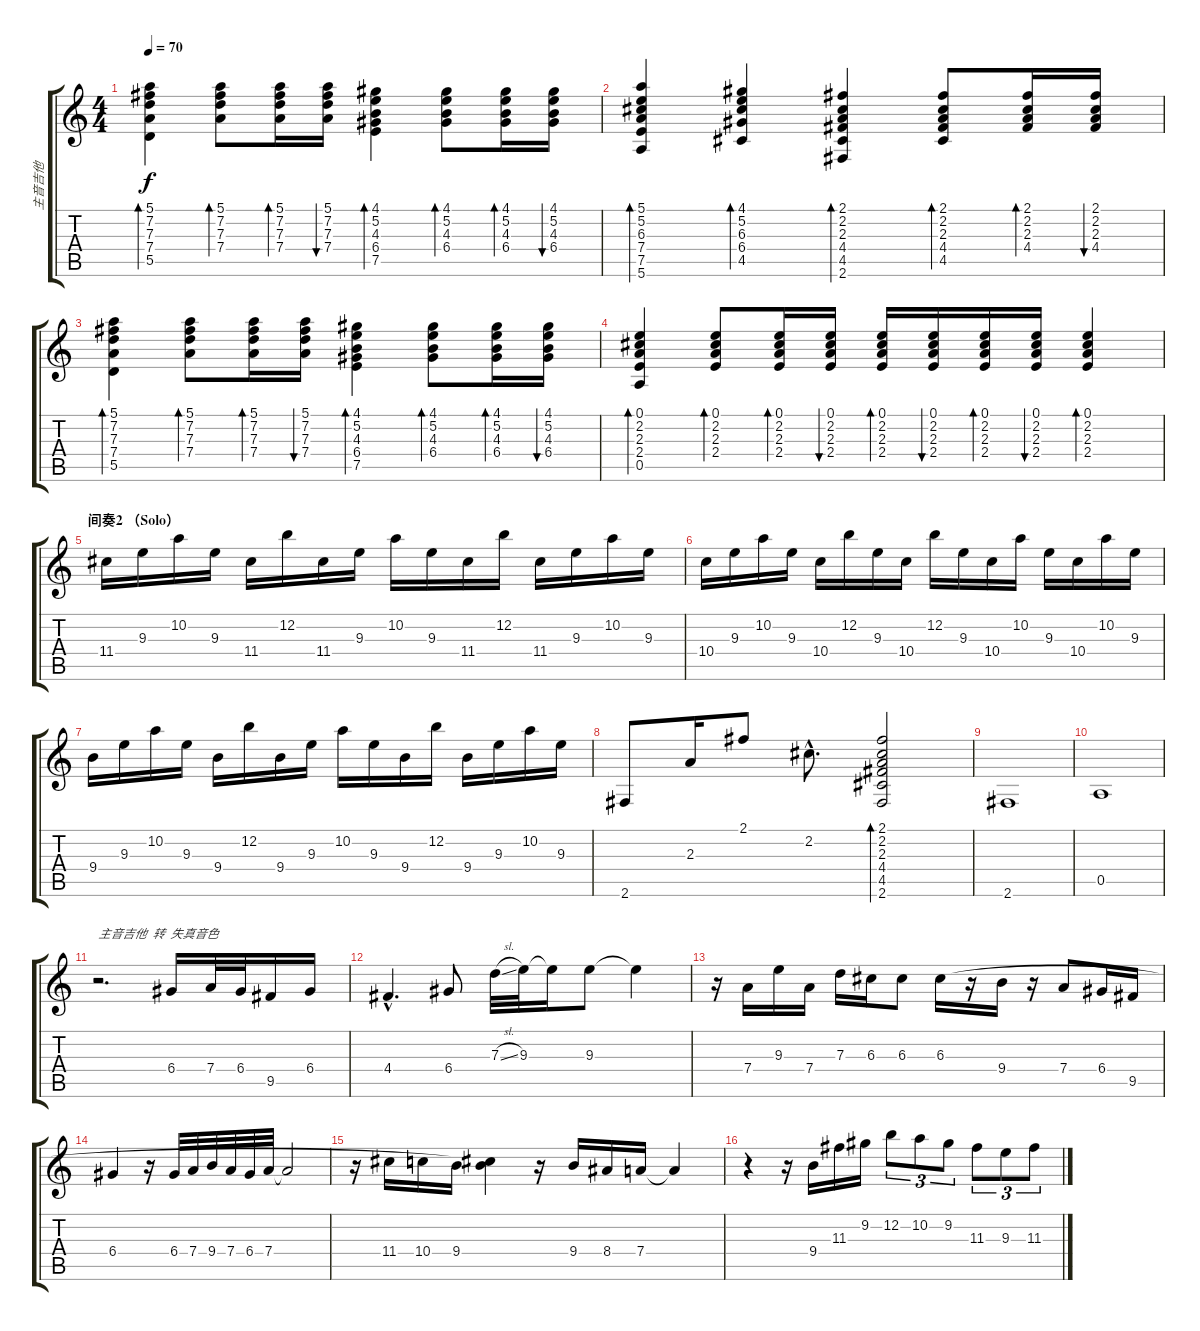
\track ("主音吉他" "主音吉他") {instrument acousticguitarsteel}
\staff {score tabs}
\tuning (E4 B3 G3 D3 A2 E2) {hide}
\ts (4 4)
\tempo 70
\clef g2
\ks c
(5.1 7.2 7.3 7.4 5.5).4{bd 30 dy f} (5.1 7.2 7.3 7.4).8{bd 30} (5.1 7.2 7.3 7.4).16{bd 30} (5.1 7.2 7.3 7.4).16{bu 30} (4.1 5.2 4.3 6.4 7.5).4{bd 30} (4.1 5.2 4.3 6.4).8{bd 30} (4.1 5.2 4.3 6.4).16{bd 30} (4.1 5.2 4.3 6.4).16{bu 30} |
(5.1 5.2 6.3 7.4 7.5 5.6).4{bd 30} (4.1 5.2 6.3 6.4 4.5).4{bd 30} (2.1 2.2 2.3 4.4 4.5 2.6).4{bd 30} (2.1 2.2 2.3 4.4 4.5).8{bd 30} (2.1 2.2 2.3 4.4).16{bd 30} (2.1 2.2 2.3 4.4).16{bu 30} |
(5.1 7.2 7.3 7.4 5.5).4{bd 30} (5.1 7.2 7.3 7.4).8{bd 30} (5.1 7.2 7.3 7.4).16{bd 30} (5.1 7.2 7.3 7.4).16{bu 30} (4.1 5.2 4.3 6.4 7.5).4{bd 30} (4.1 5.2 4.3 6.4).8{bd 30} (4.1 5.2 4.3 6.4).16{bd 30} (4.1 5.2 4.3 6.4).16{bu 30} |
(0.1 2.2 2.3 2.4 0.5).4{bd 30} (0.1 2.2 2.3 2.4).8{bd 60} (0.1 2.2 2.3 2.4).16{bd 60} (0.1 2.2 2.3 2.4).16{bu 60} (0.1 2.2 2.3 2.4).16{bd 60} (0.1 2.2 2.3 2.4).16{bu 60} (0.1 2.2 2.3 2.4).16{bd 60} (0.1 2.2 2.3 2.4).16{bu 60} (0.1 2.2 2.3 2.4).4{bd 60} |
\section ("" "间奏2 （Solo）")
11.4.16{volume 11} 9.3.16 10.2.16 9.3.16 11.4.16 12.2.16 11.4.16 9.3.16 10.2.16 9.3.16 11.4.16 12.2.16 11.4.16 9.3.16 10.2.16 9.3.16 |
10.4.16 9.3.16 10.2.16 9.3.16 10.4.16 12.2.16 9.3.16 10.4.16 12.2.16 9.3.16 10.4.16 10.2.16 9.3.16 10.4.16 10.2.16 9.3.16 |
9.4.16 9.3.16 10.2.16 9.3.16 9.4.16 12.2.16 9.4.16 9.3.16 10.2.16 9.3.16 9.4.16 12.2.16 9.4.16 9.3.16 10.2.16 9.3.16 |
2.6.8 2.3.16 2.1.8 2.2{hac}.8{d} (2.1 2.2 2.3 4.4 4.5 2.6).2{bd 120} |
2.6.1 |
0.5.1 |
r.2{d txt "主音吉他  转  失真音色"} 6.4.16{volume 15 instrument overdrivenguitar} 7.4.32 6.4.32 9.5.16 6.4.16 |
4.4{hac}.4{d} 6.4.8 7.3{sl}.32 9.3.32 9.3{t}.16 9.3.8 9.3{t}.4 |
r.16 7.4.16 9.3.16 7.4.16 7.3.16 6.3.16 6.3.8 6.3.16 r.16 9.4.16 r.16 7.4.8 6.4.16 9.5.16 |
6.4.4 r.16 6.4.32 7.4.32 9.4.32 7.4.32 6.4.32 7.4.32 7.4{t}.2 |
r.16 11.4.16 10.4.16 9.4.16 (6.3{t} 9.4{t}).4 r.16 9.4.16 8.4.16 7.4.16 7.4{t}.4 |
r.4 r.16 9.4.16 11.3.16 9.2.16 12.2.8{tu (3 2)} 10.2.8{tu (3 2)} 9.2.8{tu (3 2)} 11.3.8{tu (3 2)} 9.3.8{tu (3 2)} 11.3.8{tu (3 2)}
